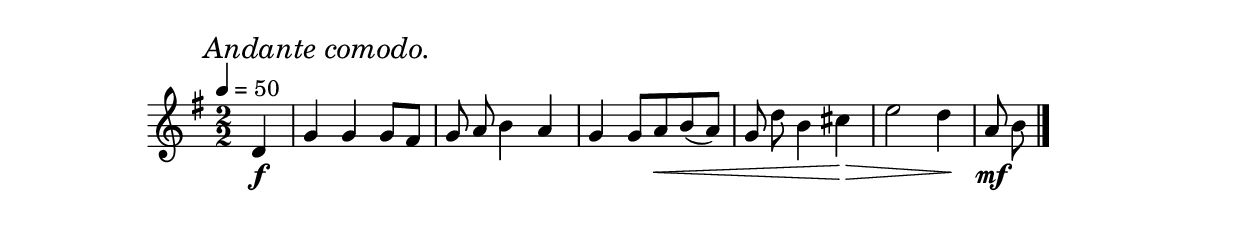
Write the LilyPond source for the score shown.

\score {
  \header {
    title="XV."
  }

  \relative {
    \key g \major
    \compoundMeter #'((2 2))
    \time 1 6/8
    \partial 4
  
    \mark \markup { \italic "Andante comodo." }
    \tempo 4 = 50

    d'4\f
    g g g8 fis g a
    b4 a g g8 a
    \< b (a) g d' b4 cis \!
    \> e2 d4 \! a8\mf b
    

    \bar "|."
  }
}

